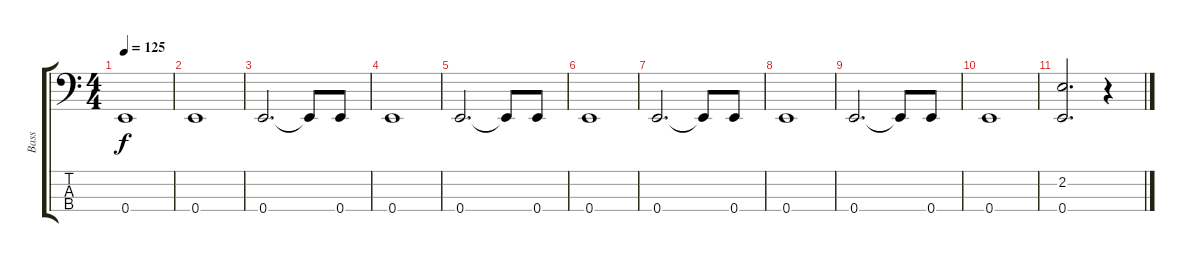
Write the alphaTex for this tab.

\track ("Bass" "Bass") {instrument fretlessbass}
\staff {score tabs}
\tuning (G2 D2 A1 E1) {hide}
\ts (4 4)
\tempo 125
\clef f4
\ks c
0.4.1{dy f} |
0.4.1 |
0.4.2{d} 0.4{t}.8 0.4.8 |
0.4.1 |
0.4.2{d} 0.4{t}.8 0.4.8 |
0.4.1 |
0.4.2{d} 0.4{t}.8 0.4.8 |
0.4.1 |
0.4.2{d volume 16} 0.4{t}.8 0.4.8{volume 9} |
0.4.1{volume 8} |
(2.2 0.4).2{d volume 0} r.4
